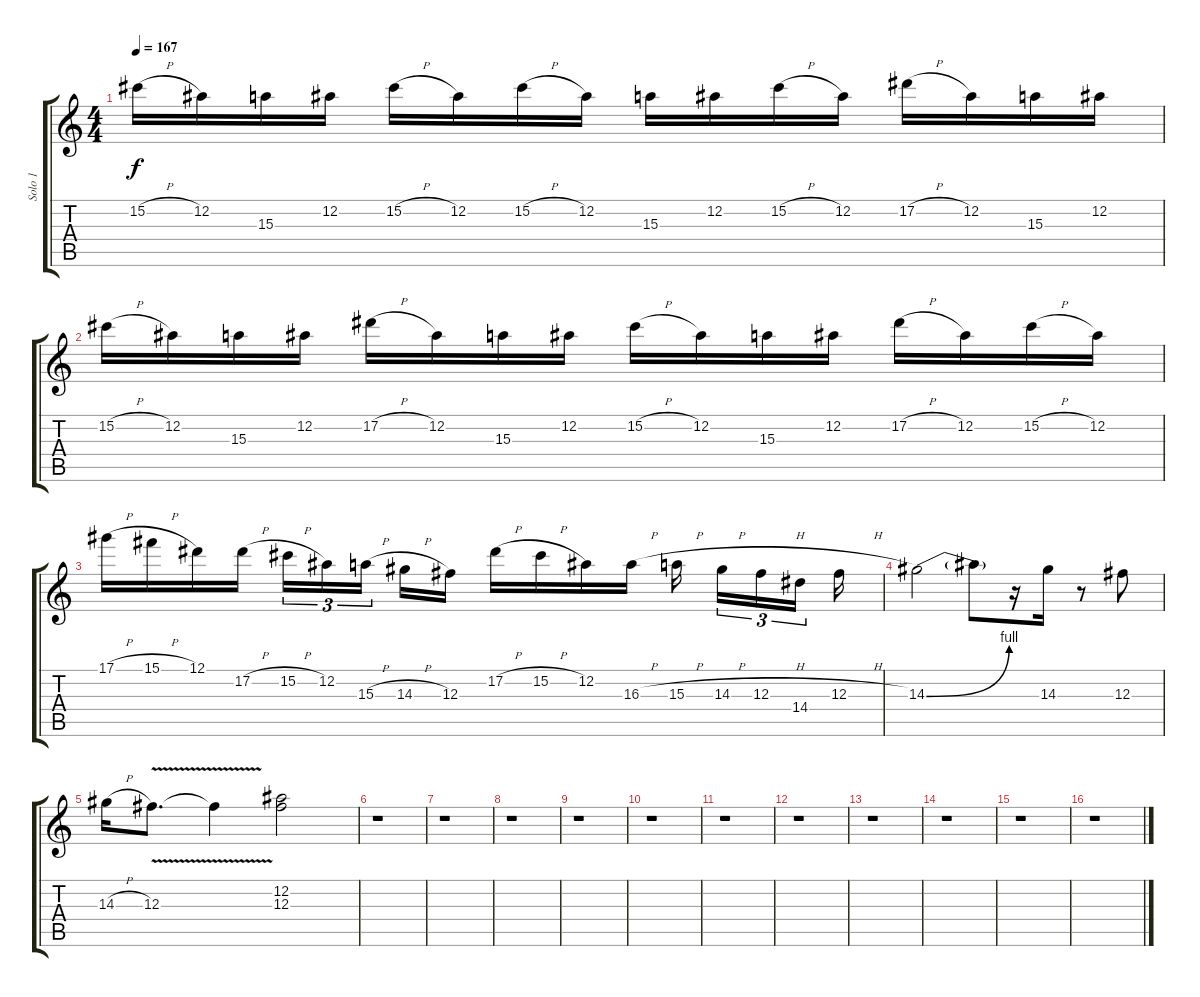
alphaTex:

\track ("Solo 1" "Solo 1") {instrument distortionguitar}
\staff {score tabs}
\tuning (Eb4 Bb3 Gb3 Db3 Ab2 Eb2) {hide}
\ts (4 4)
\tempo 167
\clef g2
\ks c
15.2{h}.16{dy f} 12.2.16 15.3.16 12.2.16 15.2{h}.16 12.2.16 15.2{h}.16 12.2.16 15.3.16 12.2.16 15.2{h}.16 12.2.16 17.2{h}.16 12.2.16 15.3.16 12.2.16 |
15.2{h}.16 12.2.16 15.3.16 12.2.16 17.2{h}.16 12.2.16 15.3.16 12.2.16 15.2{h}.16 12.2.16 15.3.16 12.2.16 17.2{h}.16 12.2.16 15.2{h}.16 12.2.16 |
17.1{h}.16 15.1{h}.16 12.1.16 17.2{h}.16 15.2{h}.16{tu (3 2)} 12.2.16{tu (3 2)} 15.3{h}.16{tu (3 2)} 14.3{h}.16 12.3.16 17.2{h}.16 15.2{h}.16 12.2.16 16.3{h}.16 15.3{h}.16 14.3{h}.16{tu (3 2)} 12.3{h}.16{tu (3 2)} 14.4.16{tu (3 2)} 12.3{h}.16 |
14.3{be (bend 0 0 60 4)}.2 14.3{t}.8 r.16 14.3.16 r.8 12.3.8 |
14.3{h}.16 12.3{v}.8{d} 12.3{t}.4 (12.2 12.3).2 |
r.1 |
r.1 |
r.1 |
r.1 |
r.1 |
r.1 |
r.1 |
r.1 |
r.1 |
r.1 |
r.1
